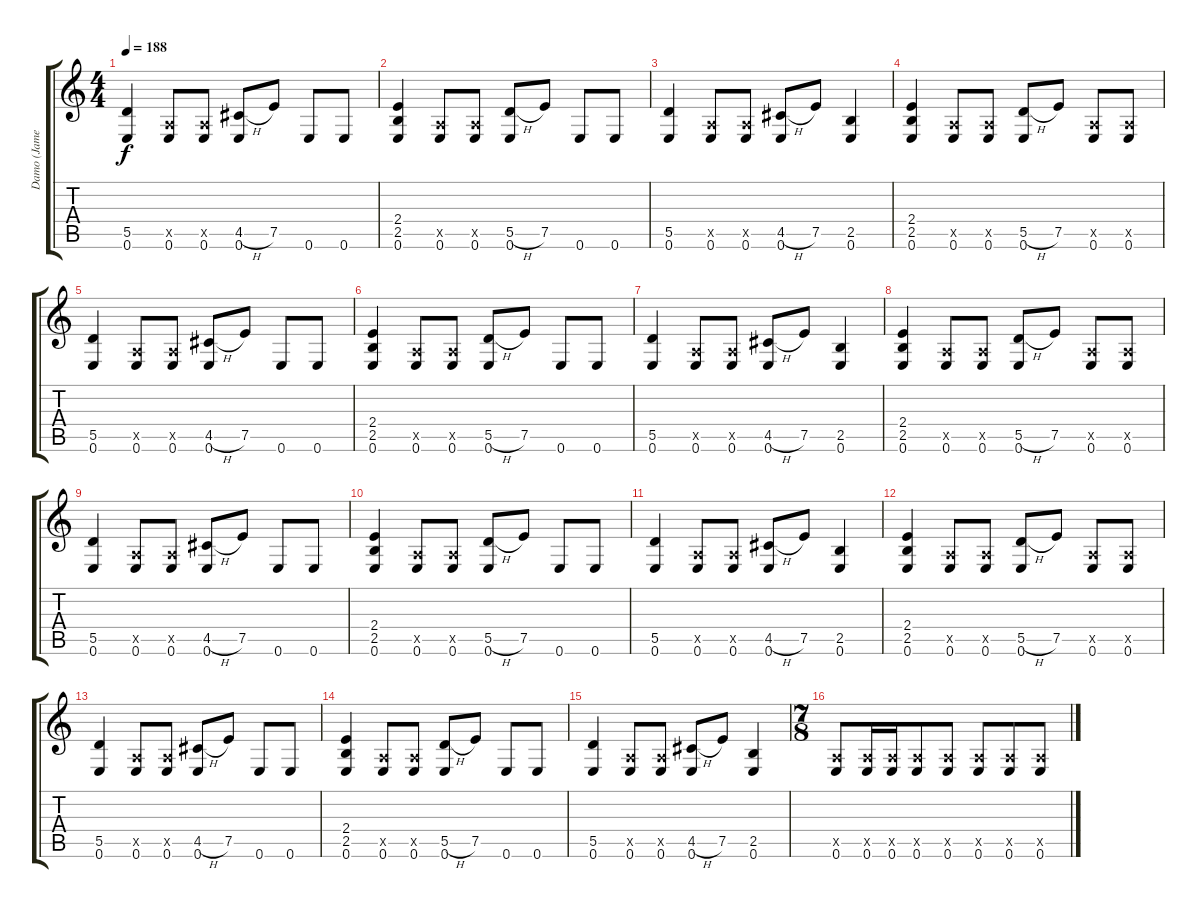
\track ("Damo (James's Guitar's)" "Damo (Jame") {instrument overdrivenguitar}
\staff {score tabs}
\tuning (E4 B3 G3 D3 A2 E2) {hide}
\ts (4 4)
\tempo 188
\clef g2
\ks c
(5.5 0.6).4{dy f} (0.5{x} 0.6).8 (0.5{x} 0.6).8 (4.5{h} 0.6).8 7.5.8 0.6.8 0.6.8 |
(2.4 2.5 0.6).4 (0.5{x} 0.6).8 (0.5{x} 0.6).8 (5.5{h} 0.6).8 7.5.8 0.6.8 0.6.8 |
(5.5 0.6).4 (0.5{x} 0.6).8 (0.5{x} 0.6).8 (4.5{h} 0.6).8 7.5.8 (2.5 0.6).4 |
(2.4 2.5 0.6).4 (0.5{x} 0.6).8 (0.5{x} 0.6).8 (5.5{h} 0.6).8 7.5.8 (0.5{x} 0.6).8 (0.5{x} 0.6).8 |
(5.5 0.6).4 (0.5{x} 0.6).8 (0.5{x} 0.6).8 (4.5{h} 0.6).8 7.5.8 0.6.8 0.6.8 |
(2.4 2.5 0.6).4 (0.5{x} 0.6).8 (0.5{x} 0.6).8 (5.5{h} 0.6).8 7.5.8 0.6.8 0.6.8 |
(5.5 0.6).4 (0.5{x} 0.6).8 (0.5{x} 0.6).8 (4.5{h} 0.6).8 7.5.8 (2.5 0.6).4 |
(2.4 2.5 0.6).4 (0.5{x} 0.6).8 (0.5{x} 0.6).8 (5.5{h} 0.6).8 7.5.8 (0.5{x} 0.6).8 (0.5{x} 0.6).8 |
(5.5 0.6).4 (0.5{x} 0.6).8 (0.5{x} 0.6).8 (4.5{h} 0.6).8 7.5.8 0.6.8 0.6.8 |
(2.4 2.5 0.6).4 (0.5{x} 0.6).8 (0.5{x} 0.6).8 (5.5{h} 0.6).8 7.5.8 0.6.8 0.6.8 |
(5.5 0.6).4 (0.5{x} 0.6).8 (0.5{x} 0.6).8 (4.5{h} 0.6).8 7.5.8 (2.5 0.6).4 |
(2.4 2.5 0.6).4 (0.5{x} 0.6).8 (0.5{x} 0.6).8 (5.5{h} 0.6).8 7.5.8 (0.5{x} 0.6).8 (0.5{x} 0.6).8 |
(5.5 0.6).4 (0.5{x} 0.6).8 (0.5{x} 0.6).8 (4.5{h} 0.6).8 7.5.8 0.6.8 0.6.8 |
(2.4 2.5 0.6).4 (0.5{x} 0.6).8 (0.5{x} 0.6).8 (5.5{h} 0.6).8 7.5.8 0.6.8 0.6.8 |
(5.5 0.6).4 (0.5{x} 0.6).8 (0.5{x} 0.6).8 (4.5{h} 0.6).8 7.5.8 (2.5 0.6).4 |
\ts (7 8)
(0.5{x} 0.6).8 (0.5{x} 0.6).16 (0.5{x} 0.6).16 (0.5{x} 0.6).8 (0.5{x} 0.6).8 (0.5{x} 0.6).8 (0.5{x} 0.6).8 (0.5{x} 0.6).8
